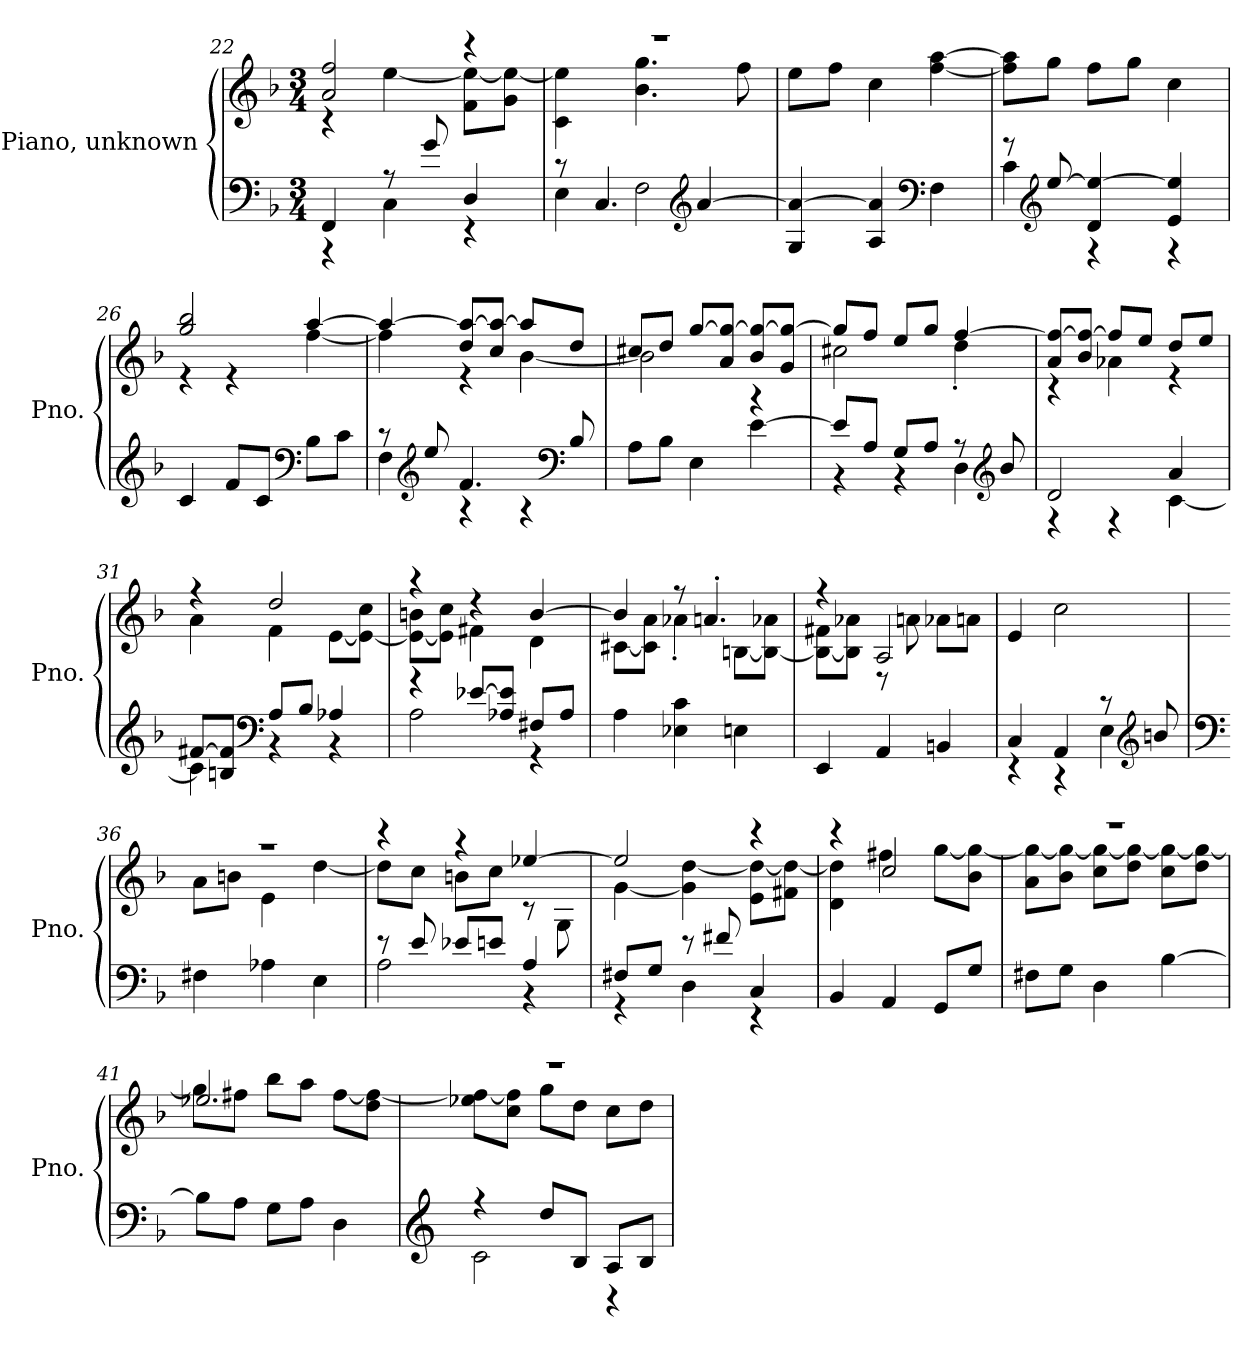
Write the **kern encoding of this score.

**kern	**kern
*part1	*part1
*staff2	*staff1
*I"Piano, unknown	*
*I'Pno.	*
*clefF4	*clefG2
*k[b-]	*k[b-]
*M3/4	*M3/4
=22	=22
*^	*^
4FF/	4r	2a/ 2ff/	4r
8r	4C\	.	[4ee\
8g/	.	.	.
4D/	4r	4r	8f\ 8ee\_L
.	.	.	8g\ 8ee\_J
=23	=23	=23	=23
8r	4E\	2.r	4c\ 4ee\]
4.C/	.	.	.
.	2F\	.	4.b-\ 4.gg\
*clefG2	*	*	*
[4a/	.	.	.
.	.	.	8ff\
*v	*v	*	*
*	*v	*v
!!LO:PB:g=z
=24	=24
4G/ 4a/_	8ee\L
.	8ff\J
4A/ 4a/]	4cc\
*clefF4	*
4F\	[4ff\ [4aa\
=25	=25
*^	*
8r	4c\	8ff\] 8aa\]L
*clefG2	*	*
[8ee/	.	8gg\J
4d/ 4ee/_	4r	8ff\L
.	.	8gg\J
4e/ 4ee/]	4r	4cc\
*v	*v	*
=26	=26
*	*^
4c/	2gg/ 2bb-/	4r
8f/L	.	4r
8c/J	.	.
*clefF4	*	*
8B-\L	[4aa/	[4ff\
8c\J	.	.
=27	=27	=27
*^	*	*
8r	4F\	4aa/_	4ff\]
*clefG2	*	*	*
8ee/	.	.	.
4.f/	4r	8dd/ 8aa/_L	4r
.	.	8cc/ 8aa/_J	.
.	4r	8aa/L]	[4b-\
*clefF4	*	*	*
8B-/	.	8dd/J	.
*v	*v	*	*
=28	=28	=28
8A\L	8cc#X/L	2b-\]
8B-\J	8dd/J	.
4E\	[8gg/L	.
.	8a/ 8gg/_J	.
[4e\	8b-/ 8gg/_L	4r
.	8g/ 8gg/_J	.
!!LO:LB:g=z	!!
=29	=29	=29
*^	*	*
8e/L]	4r	8gg/L]	2cc#X\
8A/J	.	8ff/J	.
8G/L	4r	8ee/L	.
8A/J	.	8gg/J	.
8r	4D\	[4ff/	4dd'\
*clefG2	*	*	*
8b-/	.	.	.
=30	=30	=30	=30
2d/	4r	8a/ 8ff/_L	4r
.	.	8b-/ 8ff/_J	.
.	4r	8ff/L]	4a-X\
.	.	8ee/J	.
4a/	[4c\	8dd/L	4r
.	.	8ee/J	.
=31	=31	=31	=31
[8f#X/L	4c\]	4r	4a\
8Bn/ 8f#/]J	.	.	.
*clefF4	*	*	*
8A/L	4r	2dd/	4f\
8B/J	.	.	.
4A-X/	4r	.	[8e\L
.	.	.	8e\_ 8cc\J
=32	=32	=32	=32
4r	2A\	4r	8e\_ 8bn\L
.	.	.	8e\] 8cc\J
[8e-X/L	.	4r	4f#X\
8A-X/ 8e-/]J	.	.	.
8F#X/L	4r	[4b/	4d\
8A-/J	.	.	.
*v	*v	*	*
!!LO:LB:g=z	!!
=33	=33	=33
4A\	4b/]	[8c#X\L
.	.	8c#\] 8a\J
4E-X\ 4c\	8r	4a-X'\
.	4.an'/	.
4En\	.	[8Bn\L
.	.	8B\_ 8a-X\J
=34	=34	=34
4EE/	4r	8B\_ 8f#X\L
.	.	8B\] 8a-X\J
4AA/	2A/	8r
.	.	8an\
4BBn/	.	8a-X\L
.	.	8an\J
*	*v	*v
=35	=35
*^	*
4C/	4r	4e/
4AA/	4r	2cc\
8r	4E\	.
*clefG2	*	*
8bn/	.	.
*v	*v	*
=36	=36
*clefF4	*
*	*^
4F#X\	2.r	8a\L
.	.	8bn\J
4A-X\	.	4e\
4E\	.	[4dd\
!!LO:LB:g=z	!!
=37	=37	=37
*^	*	*
8r	2A\	4r	8dd\L]
8e/	.	.	8cc\J
8e-X/L	.	4r	8bn\L
8en/J	.	.	8cc\J
4A/	4r	[4ee-X/	8r
.	.	.	8G\
=38	=38	=38	=38
8F#X/L	4r	2ee-/]	[4g\
8G/J	.	.	.
8r	4D\	.	4g\] [4dd\
8f#X/	.	.	.
4C/	4r	4r	8e\ 8dd\_L
.	.	.	8f#X\ 8dd\_J
*v	*v	*	*
=39	=39	=39
4BB-/	4r	4d\ 4dd\]
4AA/	2cc/	4ff#X\
8GG/L	.	[8gg\L
8G/J	.	8b-\ 8gg\_J
=40	=40	=40
8F#X\L	2.r	8a\ 8gg\_L
8G\J	.	8b-\ 8gg\_J
4D\	.	8cc\ 8gg\_L
.	.	8dd\ 8gg\_J
[4B-\	.	8cc\ 8gg\_L
.	.	8dd\ 8gg\_J
!!LO:LB:g=z	!!
=41	=41	=41
8B-\L]	2.ee-X/	8gg\L]
8A\J	.	8ff#X\J
8G\L	.	8bb-\L
8A\J	.	8aa\J
4D\	.	[8ff#\L
.	.	8dd\ 8ff#\_J
=42	=42	=42
*clefG2	*	*
*^	*	*
4r	2c\	2.r	8ee-X\ 8ff#\_L
.	.	.	8cc\ 8ff#\]J
8dd/L	.	.	8gg\L
8B-/J	.	.	8dd\J
8A/L	4r	.	8cc\L
8B-/J	.	.	8dd\J
*v	*v	*	*
*	*v	*v
=	=
*-	*-
